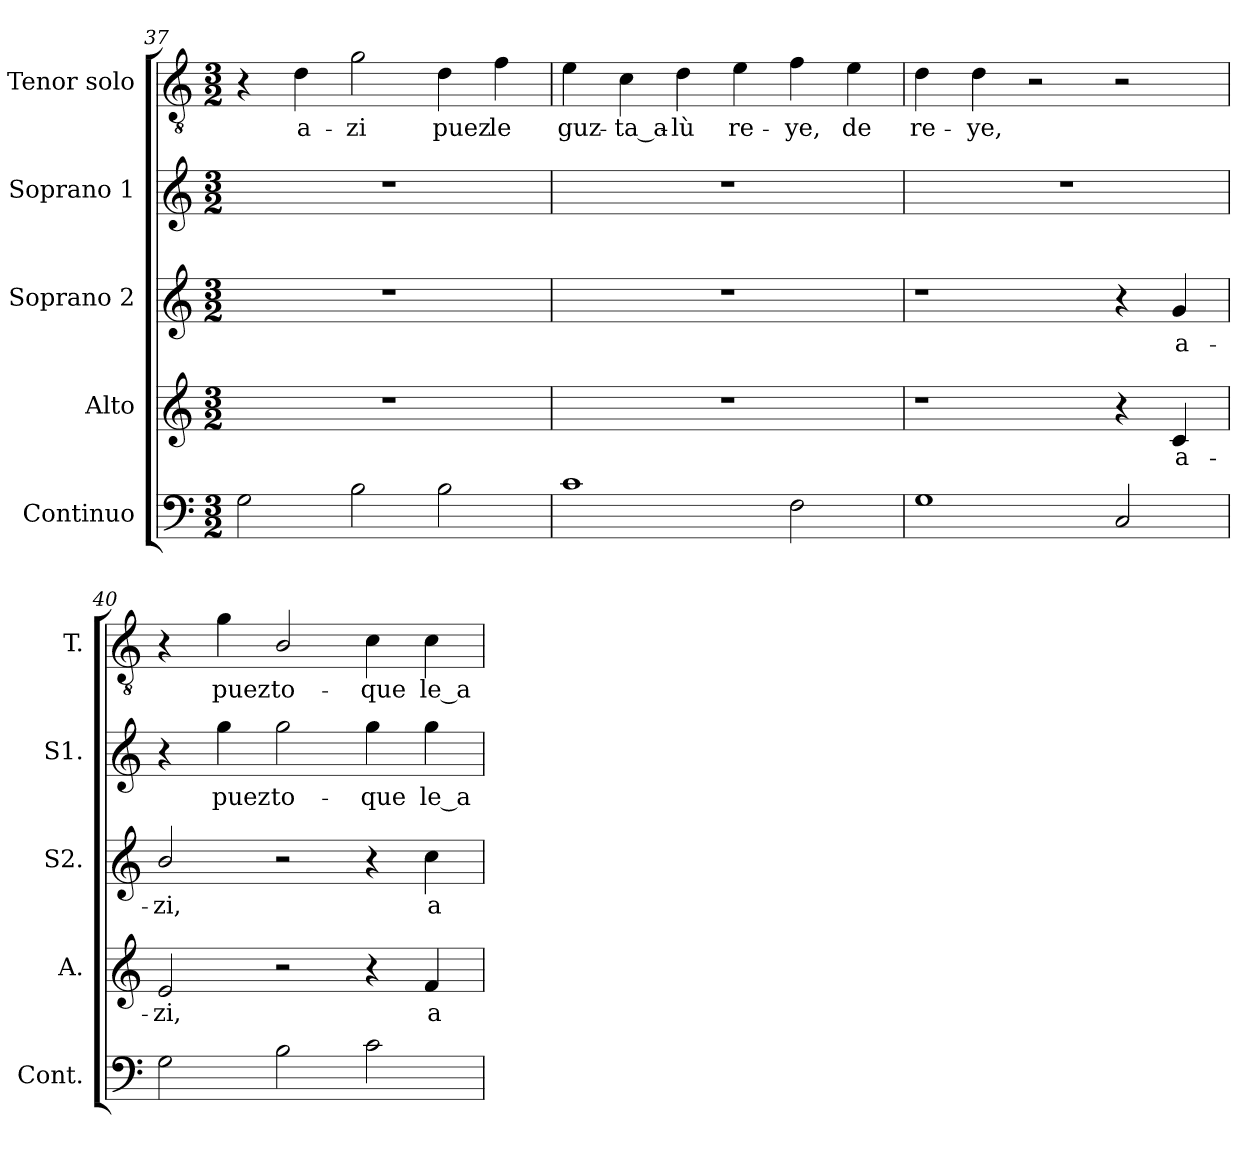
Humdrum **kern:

**kern	**kern	**text	**kern	**text	**kern	**text	**kern	**text
*part5	*part4	*part4	*part3	*part3	*part2	*part2	*part1	*part1
*staff5	*staff4	*staff4	*staff3	*staff3	*staff2	*staff2	*staff1	*staff1
*I"Continuo	*I"Alto	*	*I"Soprano 2	*	*I"Soprano 1	*	*I"Tenor solo	*
*I'Cont.	*I'A.	*	*I'S2.	*	*I'S1.	*	*I'T.	*
*clefF4	*clefG2	*	*clefG2	*	*clefG2	*	*clefGv2	*
*	*	*	*	*	*	*	*ITrd7c12	*
*k[]	*k[]	*	*k[]	*	*k[]	*	*k[]	*
*C:	*C:	*	*C:	*	*C:	*	*C:	*
*M3/2	*M3/2	*	*M3/2	*	*M3/2	*	*M3/2	*
=37	=37	=37	=37	=37	=37	=37	=37	=37
!	!LO:N:vis=1	!	!LO:N:vis=1	!	!LO:N:vis=1	!	!	!
2Gi\	1.r	.	1.r	.	1.r	.	4r	.
!	!	!	!	!	!	!	!	!LO:LY:b:color=#000000
.	.	.	.	.	.	.	4Di\	a-
!	!	!	!	!	!	!	!	!LO:LY:b:color=#000000
2Bi\	.	.	.	.	.	.	2Gi\	-zi
!	!	!	!	!	!	!	!	!LO:LY:b:color=#000000
2Bi\	.	.	.	.	.	.	4Di\	puez
!	!	!	!	!	!	!	!	!LO:LY:b:color=#000000
.	.	.	.	.	.	.	4Fi\	le
=38	=38	=38	=38	=38	=38	=38	=38	=38
!	!LO:N:vis=1	!	!LO:N:vis=1	!	!LO:N:vis=1	!	!	!
!	!	!	!	!	!	!	!	!LO:LY:b:color=#000000
1ci	1.r	.	1.r	.	1.r	.	4Ei\	guz-
!	!	!	!	!	!	!	!	!LO:LY:b:color=#000000
.	.	.	.	.	.	.	4Ci\	-ta_a-
!	!	!	!	!	!	!	!	!LO:LY:b:color=#000000
.	.	.	.	.	.	.	4Di\	-lù
!	!	!	!	!	!	!	!	!LO:LY:b:color=#000000
.	.	.	.	.	.	.	4Ei\	re-
!	!	!	!	!	!	!	!	!LO:LY:b:color=#000000
2Fi\	.	.	.	.	.	.	4Fi\	-ye,
!	!	!	!	!	!	!	!	!LO:LY:b:color=#000000
.	.	.	.	.	.	.	4Ei\	de
!!LO:PB:g=z
=39	=39	=39	=39	=39	=39	=39	=39	=39
!	!	!	!	!	!LO:N:vis=1	!	!	!
!	!	!	!	!	!	!	!	!LO:LY:b:color=#000000
1Gi	1r	.	1r	.	1.r	.	4Di\	re-
!	!	!	!	!	!	!	!	!LO:LY:b:color=#000000
.	.	.	.	.	.	.	4Di\	-ye,
.	.	.	.	.	.	.	2r	.
2Ci/	4r	.	4r	.	.	.	2r	.
!	!	!LO:LY:b:color=#000000	!	!	!	!	!	!
!	!	!	!	!LO:LY:b:color=#000000	!	!	!	!
.	4ci/	a-	4gi/	a-	.	.	.	.
=40	=40	=40	=40	=40	=40	=40	=40	=40
!	!	!LO:LY:b:color=#000000	!	!	!	!	!	!
!	!	!	!	!LO:LY:b:color=#000000	!	!	!	!
2Gi\	2ei/	-zi,	2bi/	-zi,	4r	.	4r	.
!	!	!	!	!	!	!LO:LY:b:color=#000000	!	!
!	!	!	!	!	!	!	!	!LO:LY:b:color=#000000
.	.	.	.	.	4ggi\	puez	4Gi\	puez
!	!	!	!	!	!	!LO:LY:b:color=#000000	!	!
!	!	!	!	!	!	!	!	!LO:LY:b:color=#000000
2Bi\	2r	.	2r	.	2ggi\	to-	2BBi/	to-
!	!	!	!	!	!	!LO:LY:b:color=#000000	!	!
!	!	!	!	!	!	!	!	!LO:LY:b:color=#000000
2ci\	4r	.	4r	.	4ggi\	-que	4Ci\	-que
!	!	!LO:LY:b:color=#000000	!	!	!	!	!	!
!	!	!	!	!LO:LY:b:color=#000000	!	!	!	!
!	!	!	!	!	!	!LO:LY:b:color=#000000	!	!
!	!	!	!	!	!	!	!	!LO:LY:b:color=#000000
.	4fi/	a-	4cci\	a-	4ggi\	le_a-	4Ci\	le_a-
=	=	=	=	=	=	=	=	=
*-	*-	*-	*-	*-	*-	*-	*-	*-
